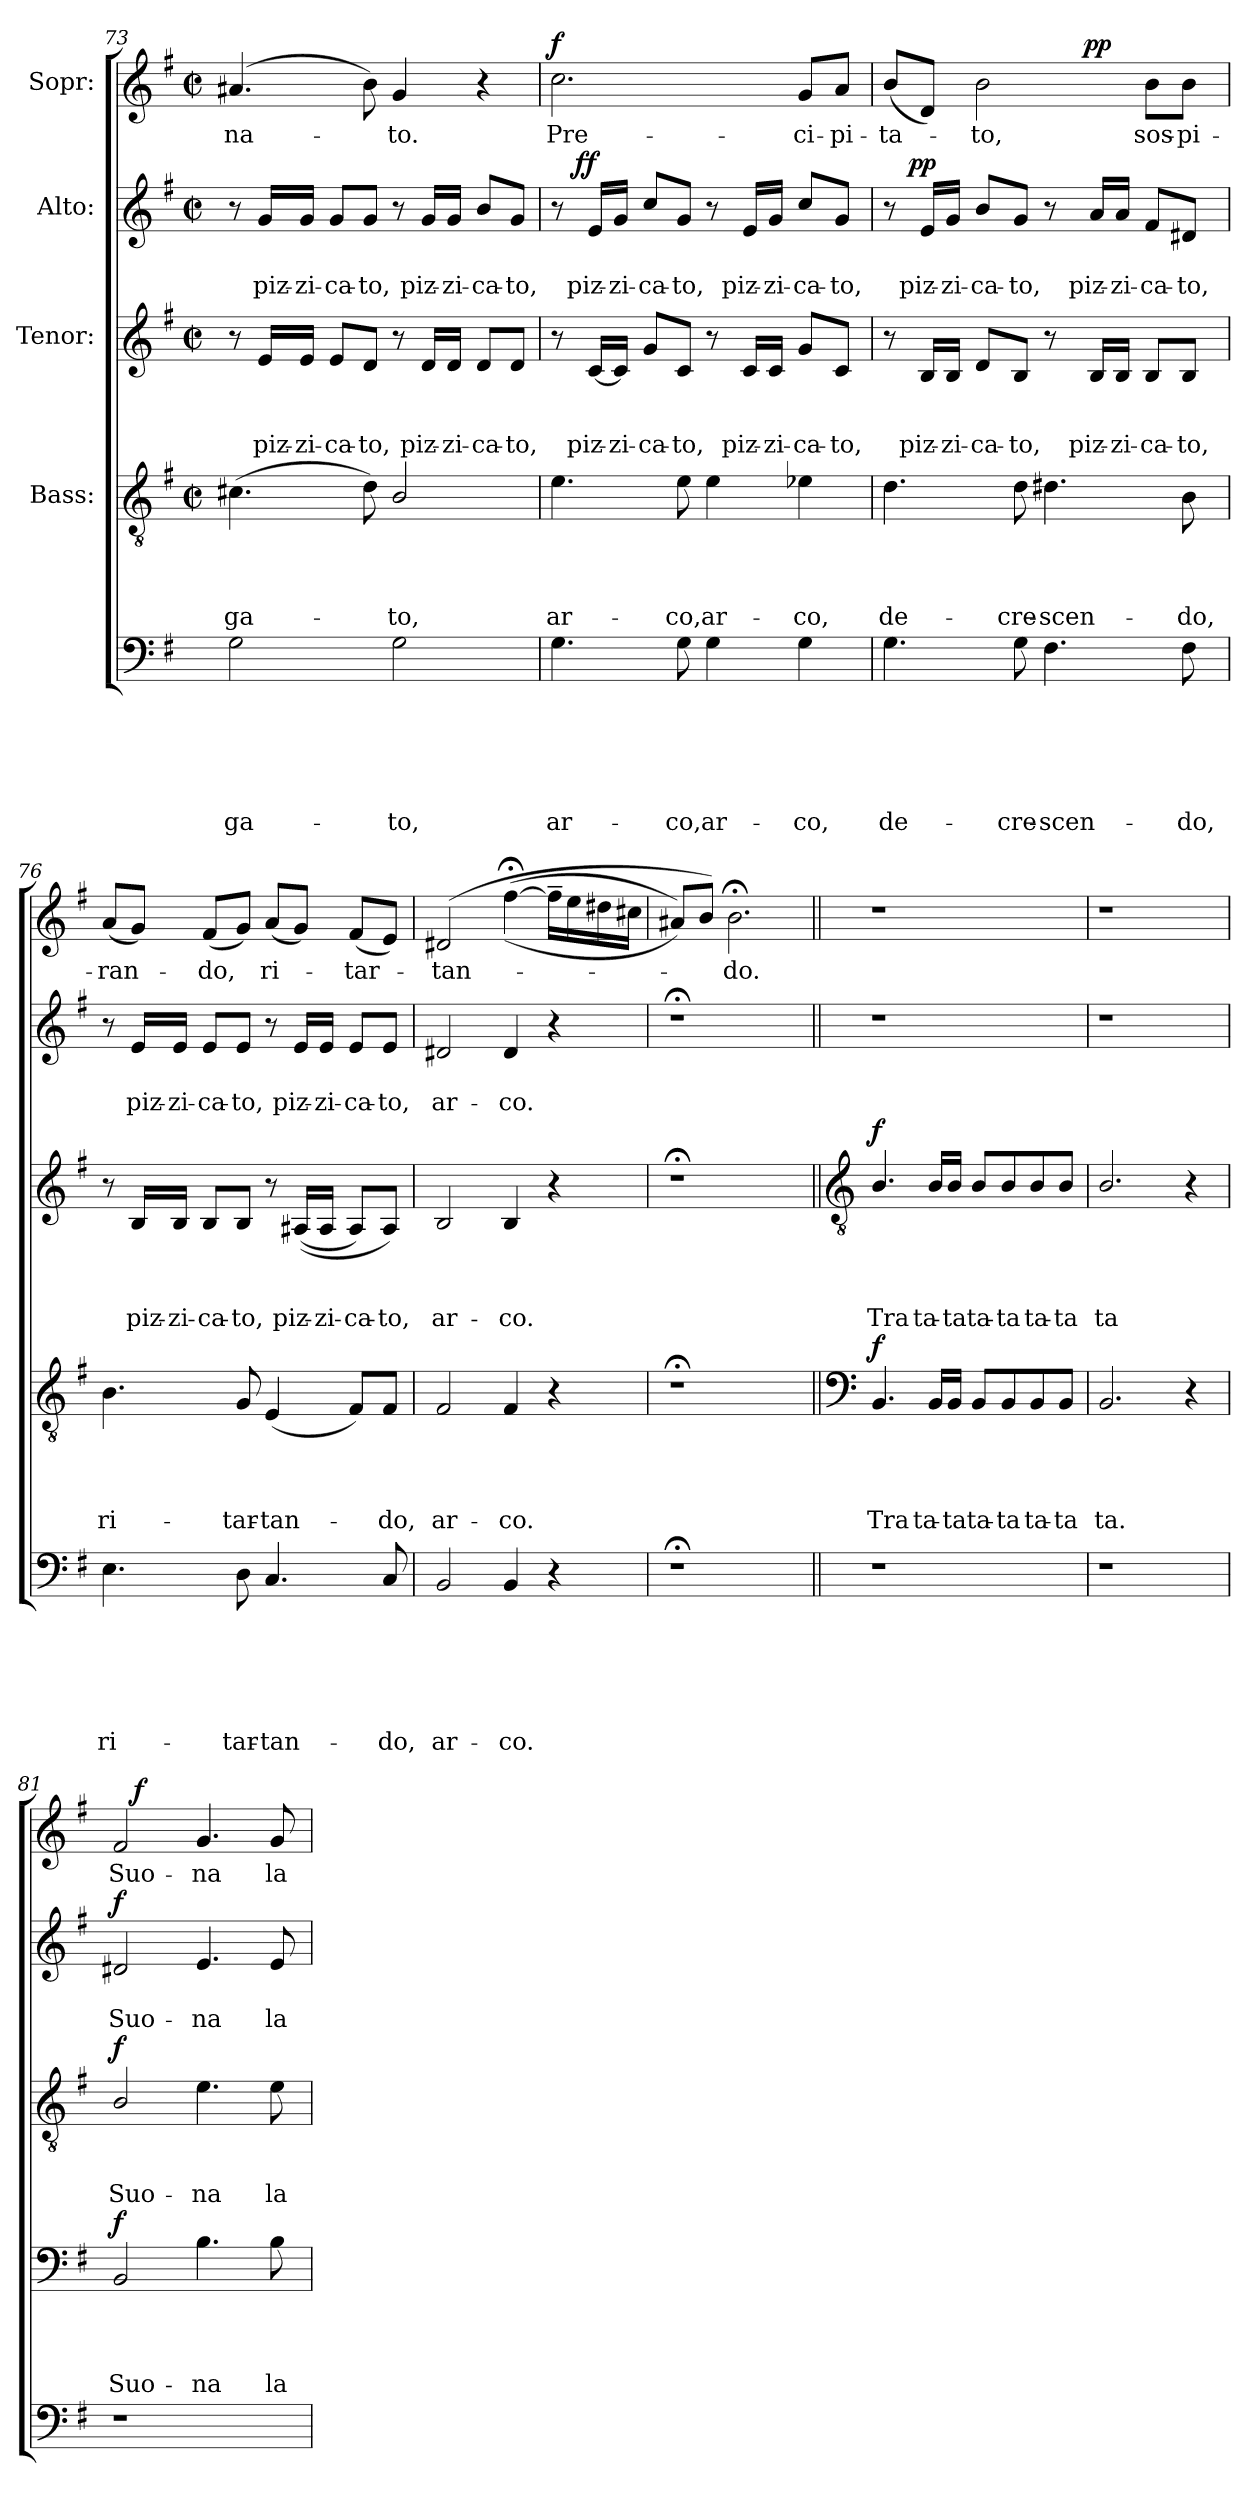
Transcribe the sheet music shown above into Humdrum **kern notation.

**kern	**text	**text	**text	**text	**text	**text	**kern	**text	**text	**text	**text	**dynam	**kern	**text	**text	**text	**dynam	**kern	**text	**text	**dynam	**kern	**text	**dynam
*part5	*part5	*part5	*part5	*part5	*part5	*part5	*part4	*part4	*part4	*part4	*part4	*part4	*part3	*part3	*part3	*part3	*part3	*part2	*part2	*part2	*part2	*part1	*part1	*part1
*staff5	*staff5	*staff5	*staff5	*staff5	*staff5	*staff5	*staff4	*staff4	*staff4	*staff4	*staff4	*staff4	*staff3	*staff3	*staff3	*staff3	*staff3	*staff2	*staff2	*staff2	*staff2	*staff1	*staff1	*staff1
*	*	*	*	*	*	*	*I"Bass:	*	*	*	*	*	*I"Tenor:	*	*	*	*	*I"Alto:	*	*	*	*I"Sopr:	*	*
*clefF4	*	*	*	*	*	*	*clefGv2	*	*	*	*	*	*clefG2	*	*	*	*	*clefG2	*	*	*	*clefG2	*	*
*k[f#]	*	*	*	*	*	*	*k[f#]	*	*	*	*	*	*k[f#]	*	*	*	*	*k[f#]	*	*	*	*k[f#]	*	*
*G:	*	*	*	*	*	*	*G:	*	*	*	*	*	*G:	*	*	*	*	*G:	*	*	*	*G:	*	*
*	*	*	*	*	*	*	*M2/2	*	*	*	*	*	*M2/2	*	*	*	*	*M2/2	*	*	*	*M2/2	*	*
*	*	*	*	*	*	*	*met(c|)	*	*	*	*	*	*met(c|)	*	*	*	*	*met(c|)	*	*	*	*met(c|)	*	*
=73	=73	=73	=73	=73	=73	=73	=73	=73	=73	=73	=73	=73	=73	=73	=73	=73	=73	=73	=73	=73	=73	=73	=73	=73
!	!	!	!	!	!	!LO:LY:b	!	!	!	!	!LO:LY:b	!	!	!	!	!	!	!	!	!	!	!	!LO:LY:b	!
2G\	.	.	.	.	.	-ga-	(>4.c#X\	.	.	.	-ga-	.	8r	.	.	.	.	8r	.	.	.	(<4.a#X/	-na-	.
!	!	!	!	!	!	!	!	!	!	!	!	!	!	!	!	!LO:LY:b	!	!	!	!LO:LY:b	!	!	!	!
.	.	.	.	.	.	.	.	.	.	.	.	.	16e/LL	.	.	piz-	.	16g/LL	.	piz-	.	.	.	.
!	!	!	!	!	!	!	!	!	!	!	!	!	!	!	!	!LO:LY:b	!	!	!	!LO:LY:b	!	!	!	!
.	.	.	.	.	.	.	.	.	.	.	.	.	16e/JJ	.	.	-zi-	.	(16g/JJ	.	-zi-	.	.	.	.
!	!	!	!	!	!	!	!	!	!	!	!	!	!	!	!	!LO:LY:b:rj	!	!	!	!LO:LY:b:rj	!	!	!	!
.	.	.	.	.	.	.	.	.	.	.	.	.	8e/L	.	.	-ca-	.	(8g/L	.	-ca-	.	.	.	.
!	!	!	!	!	!	!	!	!	!	!	!	!	!	!	!	!LO:LY:b	!	!	!	!LO:LY:b	!	!	!	!
.	.	.	.	.	.	.	8d\)	.	.	.	.	.	8d/J	.	.	-to,	.	8g/J	.	-to,	.	8b\)	.	.
!	!	!	!	!	!	!LO:LY:b	!	!	!	!	!LO:LY:b	!	!	!	!	!	!	!	!	!	!	!	!LO:LY:b	!
2G\	.	.	.	.	.	-to,	2B/	.	.	.	-to,	.	8r	.	.	.	.	8r	.	.	.	4g/	-to.	.
!	!	!	!	!	!	!	!	!	!	!	!	!	!	!	!	!LO:LY:b	!	!	!	!LO:LY:b	!	!	!	!
.	.	.	.	.	.	.	.	.	.	.	.	.	16d/LL	.	.	piz-	.	16g/LL	.	piz-	.	.	.	.
!	!	!	!	!	!	!	!	!	!	!	!	!	!	!	!	!LO:LY:b	!	!	!	!LO:LY:b	!	!	!	!
.	.	.	.	.	.	.	.	.	.	.	.	.	16d/JJ	.	.	-zi-	.	16g/JJ	.	-zi-	.	.	.	.
!	!	!	!	!	!	!	!	!	!	!	!	!	!	!	!	!LO:LY:b:rj	!	!	!	!LO:LY:b	!	!	!	!
.	.	.	.	.	.	.	.	.	.	.	.	.	8d/L	.	.	-ca-	.	8b/L	.	-ca-	.	4r	.	.
!	!	!	!	!	!	!	!	!	!	!	!	!	!	!	!	!LO:LY:b	!	!	!	!LO:LY:b	!	!	!	!
.	.	.	.	.	.	.	.	.	.	.	.	.	8d/J	.	.	-to,	.	8g/J	.	-to,	.	.	.	.
!!LO:PB:g=z
=74	=74	=74	=74	=74	=74	=74	=74	=74	=74	=74	=74	=74	=74	=74	=74	=74	=74	=74	=74	=74	=74	=74	=74	=74
!	!	!	!	!	!	!LO:LY:b	!	!	!	!	!LO:LY:b:rj	!	!	!	!	!	!	!	!	!	!	!	!LO:LY:b	!LO:DY:a
*	*	*	*	*	*	*	*	*	*	*	*	*	*	*	*	*	*	*^	*	*	*	*	*	*
4.G\	.	.	.	.	.	ar-	4.e\	.	.	.	ar-	.	8r	.	.	.	.	8r	16.ryy	.	.	.	2.cc\	Pre-	f
!	!	!	!	!	!	!	!	!	!	!	!	!	!	!	!	!	!	!	!	!	!	!LO:DY:a	!	!	!
!	!	!	!	!	!	!	!	!	!	!	!	!	!	!	!	!	!	!	!	!	!	!LO:DY:n=1:b	!	!	!
.	.	.	.	.	.	.	.	.	.	.	.	.	.	.	.	.	.	.	2ryy	.	.	f f	.	.	.
!	!	!	!	!	!	!	!	!	!	!	!	!	!	!	!	!LO:LY:b	!	!	!	!	!LO:LY:b	!	!	!	!
.	.	.	.	.	.	.	.	.	.	.	.	.	[>16c/LL	.	.	piz-	.	16e/LL	.	.	piz-	.	.	.	.
!	!	!	!	!	!	!	!	!	!	!	!	!	!	!	!	!LO:LY:b:rj	!	!	!	!	!LO:LY:b	!	!	!	!
.	.	.	.	.	.	.	.	.	.	.	.	.	16c/JJ]	.	.	-zi-	.	16g/JJ	.	.	-zi-	.	.	.	.
!	!	!	!	!	!	!	!	!	!	!	!	!	!	!	!	!LO:LY:b	!	!	!	!	!LO:LY:b:rj	!	!	!	!
.	.	.	.	.	.	.	.	.	.	.	.	.	8g/L	.	.	-ca-	.	8cc/L	.	.	-ca-	.	.	.	.
!	!	!	!	!	!	!LO:LY:b	!	!	!	!	!LO:LY:b	!	!	!	!	!LO:LY:b	!	!	!	!	!LO:LY:b	!	!	!	!
8G\	.	.	.	.	.	-co,	8e\	.	.	.	-co,	.	8c/J	.	.	-to,	.	8g/J	.	.	-to,	.	.	.	.
!	!	!	!	!	!	!LO:LY:b	!	!	!	!	!LO:LY:b	!	!	!	!	!	!	!	!	!	!	!	!	!	!
4G\	.	.	.	.	.	ar-	4e\	.	.	.	ar-	.	8r	.	.	.	.	8r	.	.	.	.	.	.	.
.	.	.	.	.	.	.	.	.	.	.	.	.	.	.	.	.	.	.	4ryy	.	.	.	.	.	.
!	!	!	!	!	!	!	!	!	!	!	!	!	!	!	!	!LO:LY:b	!	!	!	!	!LO:LY:b	!	!	!	!
.	.	.	.	.	.	.	.	.	.	.	.	.	16c/LL	.	.	piz-	.	16e/LL	.	.	piz-	.	.	.	.
!	!	!	!	!	!	!	!	!	!	!	!	!	!	!	!	!LO:LY:b	!	!	!	!	!LO:LY:b	!	!	!	!
.	.	.	.	.	.	.	.	.	.	.	.	.	16c/JJ	.	.	-zi-	.	16g/JJ	.	.	-zi-	.	.	.	.
!	!	!	!	!	!	!LO:LY:b	!	!	!	!	!LO:LY:b	!	!	!	!	!LO:LY:b:rj	!	!	!	!	!LO:LY:b:rj	!	!	!LO:LY:b	!
4G\	.	.	.	.	.	-co,	4e-X\	.	.	.	-co,	.	8g/L	.	.	-ca-	.	8cc/L	.	.	-ca-	.	8g/L	-ci-	.
.	.	.	.	.	.	.	.	.	.	.	.	.	.	.	.	.	.	.	8ryy	.	.	.	.	.	.
!	!	!	!	!	!	!	!	!	!	!	!	!	!	!	!	!LO:LY:b	!	!	!	!	!LO:LY:b	!	!	!LO:LY:b	!
.	.	.	.	.	.	.	.	.	.	.	.	.	8c/J	.	.	-to,	.	8g/J	.	.	-to,	.	8a/J	-pi-	.
.	.	.	.	.	.	.	.	.	.	.	.	.	.	.	.	.	.	.	32ryy	.	.	.	.	.	.
=75	=75	=75	=75	=75	=75	=75	=75	=75	=75	=75	=75	=75	=75	=75	=75	=75	=75	=75	=75	=75	=75	=75	=75	=75	=75
!	!	!	!	!	!	!LO:LY:b	!	!	!	!	!LO:LY:b	!	!	!	!	!	!	!	!	!	!	!	!	!LO:LY:b	!
*	*	*	*	*	*	*	*	*	*	*	*	*	*	*	*	*	*	*	*	*	*	*	*^	*	*
4.G\	.	.	.	.	.	de-	4.d\	.	.	.	de-	.	8r	.	.	.	.	8r	16.ryy	.	.	.	(<8b/L	3ryy	-ta-	.
!	!	!	!	!	!	!	!	!	!	!	!	!	!	!	!	!	!	!	!	!	!	!LO:DY:a	!	!	!	!
!	!	!	!	!	!	!	!	!	!	!	!	!	!	!	!	!	!	!	!	!	!	!LO:DY:n=1:b	!	!	!	!
.	.	.	.	.	.	.	.	.	.	.	.	.	.	.	.	.	.	.	2ryy	.	.	p p	.	.	.	.
!	!	!	!	!	!	!	!	!	!	!	!	!	!	!	!	!LO:LY:b	!	!	!	!	!LO:LY:b	!	!	!	!	!
.	.	.	.	.	.	.	.	.	.	.	.	.	16B/LL	.	.	piz-	.	16e/LL	.	.	piz-	.	8d/J)	.	.	.
!	!	!	!	!	!	!	!	!	!	!	!	!	!	!	!	!LO:LY:b	!	!	!	!	!LO:LY:b	!	!	!	!	!
.	.	.	.	.	.	.	.	.	.	.	.	.	16B/JJ	.	.	-zi-	.	16g/JJ	.	.	-zi-	.	.	.	.	.
!	!	!	!	!	!	!	!	!	!	!	!	!	!	!	!	!LO:LY:b	!	!	!	!	!LO:LY:b	!	!	!	!LO:LY:b	!
.	.	.	.	.	.	.	.	.	.	.	.	.	8d/L	.	.	-ca-	.	8b/L	.	.	-ca-	.	2b\	.	-to,	.
.	.	.	.	.	.	.	.	.	.	.	.	.	.	.	.	.	.	.	.	.	.	.	.	6ryy	.	.
!	!	!	!	!	!	!LO:LY:b	!	!	!	!	!LO:LY:b	!	!	!	!	!LO:LY:b	!	!	!	!	!LO:LY:b	!	!	!	!	!
8G\	.	.	.	.	.	-cre-	8d\	.	.	.	-cre-	.	8B/J	.	.	-to,	.	8g/J	.	.	-to,	.	.	.	.	.
!	!	!	!	!	!	!LO:LY:b	!	!	!	!	!LO:LY:b	!	!	!	!	!	!	!	!	!	!	!	!	!	!	!
4.F#\	.	.	.	.	.	-scen-	4.d#X\	.	.	.	-scen-	.	8r	.	.	.	.	8r	.	.	.	.	.	12ryy	.	.
.	.	.	.	.	.	.	.	.	.	.	.	.	.	.	.	.	.	.	.	.	.	.	.	48.ryy	.	.
.	.	.	.	.	.	.	.	.	.	.	.	.	.	.	.	.	.	.	4ryy	.	.	.	.	.	.	.
!	!	!	!	!	!	!	!	!	!	!	!	!	!	!	!	!	!	!	!	!	!	!	!	!	!	!LO:DY:a
.	.	.	.	.	.	.	.	.	.	.	.	.	.	.	.	.	.	.	.	.	.	.	.	3ryy	.	pp
!	!	!	!	!	!	!	!	!	!	!	!	!	!	!	!	!LO:LY:b	!	!	!	!	!LO:LY:b	!	!	!	!	!
.	.	.	.	.	.	.	.	.	.	.	.	.	16B/LL	.	.	piz-	.	16a/LL	.	.	piz-	.	.	.	.	.
!	!	!	!	!	!	!	!	!	!	!	!	!	!	!	!	!LO:LY:b	!	!	!	!	!LO:LY:b	!	!	!	!	!
.	.	.	.	.	.	.	.	.	.	.	.	.	16B/JJ	.	.	-zi-	.	16a/JJ	.	.	-zi-	.	.	.	.	.
!	!	!	!	!	!	!	!	!	!	!	!	!	!	!	!	!LO:LY:b:rj	!	!	!	!	!LO:LY:b:rj	!	!	!	!LO:LY:b	!
.	.	.	.	.	.	.	.	.	.	.	.	.	8B/L	.	.	-ca-	.	8f#/L	.	.	-ca-	.	8b\L	.	sos-	.
.	.	.	.	.	.	.	.	.	.	.	.	.	.	.	.	.	.	.	8ryy	.	.	.	.	.	.	.
!	!	!	!	!	!	!LO:LY:b	!	!	!	!	!LO:LY:b	!	!	!	!	!LO:LY:b	!	!	!	!	!LO:LY:b	!	!	!	!LO:LY:b	!
8F#\	.	.	.	.	.	-do,	8B\	.	.	.	-do,	.	8B/J	.	.	-to,	.	8d#X/J	.	.	-to,	.	8b\J	.	-pi-	.
.	.	.	.	.	.	.	.	.	.	.	.	.	.	.	.	.	.	.	.	.	.	.	.	24ryy	.	.
.	.	.	.	.	.	.	.	.	.	.	.	.	.	.	.	.	.	.	32ryy	.	.	.	.	.	.	.
.	.	.	.	.	.	.	.	.	.	.	.	.	.	.	.	.	.	.	.	.	.	.	.	96ryy	.	.
!!LO:LB:g=z
=76	=76	=76	=76	=76	=76	=76	=76	=76	=76	=76	=76	=76	=76	=76	=76	=76	=76	=76	=76	=76	=76	=76	=76	=76	=76	=76
!	!	!	!	!	!	!LO:LY:b	!	!	!	!	!LO:LY:b	!	!	!	!	!	!	!	!	!	!	!	!	!	!LO:LY:b	!
*	*	*	*	*	*	*	*	*	*	*	*	*	*	*	*	*	*	*v	*v	*	*	*	*	*	*	*
*	*	*	*	*	*	*	*	*	*	*	*	*	*	*	*	*	*	*	*	*	*	*v	*v	*	*
4.E\	.	.	.	.	.	ri-	4.B\	.	.	.	ri-	.	8r	.	.	.	.	8r	.	.	.	(<8a/L	-ran-	.
!	!	!	!	!	!	!	!	!	!	!	!	!	!	!	!	!LO:LY:b	!	!	!	!LO:LY:b	!	!	!	!
.	.	.	.	.	.	.	.	.	.	.	.	.	16B/LL	.	.	piz-	.	16e/LL	.	piz-	.	8g/J)	.	.
!	!	!	!	!	!	!	!	!	!	!	!	!	!	!	!	!LO:LY:b:rj	!	!	!	!LO:LY:b	!	!	!	!
.	.	.	.	.	.	.	.	.	.	.	.	.	16B/JJ	.	.	-zi-	.	16e/JJ	.	-zi-	.	.	.	.
!	!	!	!	!	!	!	!	!	!	!	!	!	!	!	!	!LO:LY:b	!	!	!	!LO:LY:b	!	!	!LO:LY:b	!
.	.	.	.	.	.	.	.	.	.	.	.	.	8B/L	.	.	-ca-	.	8e/L	.	-ca-	.	(<8f#/L	-do,	.
!	!	!	!	!	!	!LO:LY:b	!	!	!	!	!LO:LY:b	!	!	!	!	!LO:LY:b	!	!	!	!LO:LY:b:rj	!	!	!	!
8D\	.	.	.	.	.	-tar-	8G/	.	.	.	-tar-	.	8B/J	.	.	-to,	.	8e/J	.	-to,	.	8g/J)	.	.
!	!	!	!	!	!	!LO:LY:b	!	!	!	!	!LO:LY:b	!	!	!	!	!	!	!	!	!	!	!	!LO:LY:b	!
4.C/	.	.	.	.	.	-tan-	(<4E/	.	.	.	-tan-	.	8r	.	.	.	.	8r	.	.	.	(<8a/L	ri-	.
!	!	!	!	!	!	!	!	!	!	!	!	!	!	!	!	!LO:LY:b	!	!	!	!LO:LY:b	!	!	!	!
.	.	.	.	.	.	.	.	.	.	.	.	.	(>(>16A#X/LL	.	.	piz-	.	16e/LL	.	piz-	.	8g/J)	.	.
!	!	!	!	!	!	!	!	!	!	!	!	!	!	!	!	!LO:LY:b	!	!	!	!LO:LY:b	!	!	!	!
.	.	.	.	.	.	.	.	.	.	.	.	.	16A#/JJ	.	.	-zi-	.	16e/JJ	.	-zi-	.	.	.	.
!	!	!	!	!	!	!	!	!	!	!	!	!	!	!	!	!LO:LY:b	!	!	!	!LO:LY:b	!	!	!LO:LY:b	!
.	.	.	.	.	.	.	8F#/L)	.	.	.	.	.	8A#/L)	.	.	-ca-	.	8e/L	.	-ca-	.	(<8f#/L	-tar-	.
!	!	!	!	!	!	!LO:LY:b	!	!	!	!	!LO:LY:b	!	!	!	!	!LO:LY:b:rj	!	!	!	!LO:LY:b:rj	!	!	!	!
8C/	.	.	.	.	.	-do,	8F#/J	.	.	.	-do,	.	8A#/J)	.	.	-to,	.	8e/J	.	-to,	.	8e/J)	.	.
=77	=77	=77	=77	=77	=77	=77	=77	=77	=77	=77	=77	=77	=77	=77	=77	=77	=77	=77	=77	=77	=77	=77	=77	=77
!	!	!	!	!	!	!LO:LY:b	!	!	!	!	!LO:LY:b	!	!	!	!	!LO:LY:b	!	!	!	!LO:LY:b	!	!	!LO:LY:b	!
2BB/	.	.	.	.	.	ar-	2F#/	.	.	.	ar-	.	2B/	.	.	ar-	.	2d#X/	.	ar-	.	(2d#X/	-tan-	.
!	!	!	!	!	!	!LO:LY:b	!	!	!	!	!LO:LY:b	!	!	!	!	!LO:LY:b	!	!	!	!LO:LY:b	!	!	!	!
4BB/	.	.	.	.	.	-co.	4F#/	.	.	.	-co.	.	4B/	.	.	-co.	.	4d#/	.	-co.	.	(>(<[>4ff#;<\	.	.
4r	.	.	.	.	.	.	4r	.	.	.	.	.	4r	.	.	.	.	4r	.	.	.	16ff#~>\LL]	.	.
.	.	.	.	.	.	.	.	.	.	.	.	.	.	.	.	.	.	.	.	.	.	16ee\	.	.
.	.	.	.	.	.	.	.	.	.	.	.	.	.	.	.	.	.	.	.	.	.	16dd#X\	.	.
.	.	.	.	.	.	.	.	.	.	.	.	.	.	.	.	.	.	.	.	.	.	16cc#X\JJ	.	.
=78	=78	=78	=78	=78	=78	=78	=78	=78	=78	=78	=78	=78	=78	=78	=78	=78	=78	=78	=78	=78	=78	=78	=78	=78
1r;<	.	.	.	.	.	.	1r;<	.	.	.	.	.	1r;<	.	.	.	.	1r;<	.	.	.	8a#X/L))	.	.
.	.	.	.	.	.	.	.	.	.	.	.	.	.	.	.	.	.	.	.	.	.	8b/J)	.	.
!	!	!	!	!	!	!	!	!	!	!	!	!	!	!	!	!	!	!	!	!	!	!	!LO:LY:b	!
.	.	.	.	.	.	.	.	.	.	.	.	.	.	.	.	.	.	.	.	.	.	2.b;<\	-do.	.
!!LO:PB:g=z
=79||	=79||	=79||	=79||	=79||	=79||	=79||	=79||	=79||	=79||	=79||	=79||	=79||	=79||	=79||	=79||	=79||	=79||	=79||	=79||	=79||	=79||	=79||	=79||	=79||
*	*	*	*	*	*	*	*clefF4	*	*	*	*	*	*clefGv2	*	*	*	*	*	*	*	*	*	*	*
!	!	!	!	!	!	!	!	!	!	!	!LO:LY:b	!LO:DY:a	!	!	!	!LO:LY:b	!LO:DY:a	!	!	!	!	!	!	!
1r	.	.	.	.	.	.	4.BB/	.	.	.	Tra	f	4.B/	.	.	Tra	f	1r	.	.	.	1r	.	.
!	!	!	!	!	!	!	!	!	!	!	!LO:LY:b	!	!	!	!	!LO:LY:b	!	!	!	!	!	!	!	!
.	.	.	.	.	.	.	16BB/LL	.	.	.	ta-	.	16B/LL	.	.	ta-	.	.	.	.	.	.	.	.
!	!	!	!	!	!	!	!	!	!	!	!LO:LY:b:rj	!	!	!	!	!LO:LY:b:rj	!	!	!	!	!	!	!	!
.	.	.	.	.	.	.	16BB/JJ	.	.	.	-ta	.	16B/JJ	.	.	-ta	.	.	.	.	.	.	.	.
!	!	!	!	!	!	!	!	!	!	!	!LO:LY:b	!	!	!	!	!LO:LY:b	!	!	!	!	!	!	!	!
.	.	.	.	.	.	.	8BB/L	.	.	.	ta-	.	8B/L	.	.	ta-	.	.	.	.	.	.	.	.
!	!	!	!	!	!	!	!	!	!	!	!LO:LY:b:rj	!	!	!	!	!LO:LY:b:rj	!	!	!	!	!	!	!	!
.	.	.	.	.	.	.	8BB/	.	.	.	-ta	.	8B/	.	.	-ta	.	.	.	.	.	.	.	.
!	!	!	!	!	!	!	!	!	!	!	!LO:LY:b	!	!	!	!	!LO:LY:b	!	!	!	!	!	!	!	!
.	.	.	.	.	.	.	8BB/	.	.	.	ta-	.	8B/	.	.	ta-	.	.	.	.	.	.	.	.
!	!	!	!	!	!	!	!	!	!	!	!LO:LY:b	!	!	!	!	!LO:LY:b	!	!	!	!	!	!	!	!
.	.	.	.	.	.	.	8BB/J	.	.	.	-ta	.	8B/J	.	.	-ta	.	.	.	.	.	.	.	.
=80	=80	=80	=80	=80	=80	=80	=80	=80	=80	=80	=80	=80	=80	=80	=80	=80	=80	=80	=80	=80	=80	=80	=80	=80
!	!	!	!	!	!	!	!	!	!	!	!LO:LY:b	!	!	!	!	!LO:LY:b	!	!	!	!	!	!	!	!
1r	.	.	.	.	.	.	2.BB/	.	.	.	ta.	.	2.B/	.	.	ta	.	1r	.	.	.	1r	.	.
.	.	.	.	.	.	.	4r	.	.	.	.	.	4r	.	.	.	.	.	.	.	.	.	.	.
=81	=81	=81	=81	=81	=81	=81	=81	=81	=81	=81	=81	=81	=81	=81	=81	=81	=81	=81	=81	=81	=81	=81	=81	=81
!	!	!	!	!	!	!	!	!	!	!	!LO:LY:b	!LO:DY:a	!	!	!	!LO:LY:b	!LO:DY:a	!	!	!LO:LY:b	!LO:DY:a	!	!LO:LY:b	!
*	*	*	*	*	*	*	*	*	*	*	*	*	*	*	*	*	*	*	*	*	*	*^	*	*
1r	.	.	.	.	.	.	2BB/	.	.	.	Suo-	f	2B/	.	.	Suo-	f	2d#X/	.	Suo-	f	2f#/	24ryy	Suo-	.
.	.	.	.	.	.	.	.	.	.	.	.	.	.	.	.	.	.	.	.	.	.	.	96ryy	.	.
!	!	!	!	!	!	!	!	!	!	!	!	!	!	!	!	!	!	!	!	!	!	!	!	!	!LO:DY:a
.	.	.	.	.	.	.	.	.	.	.	.	.	.	.	.	.	.	.	.	.	.	.	3%2ryy	.	f
!	!	!	!	!	!	!	!	!	!	!	!LO:LY:b	!	!	!	!	!LO:LY:b	!	!	!	!LO:LY:b	!	!	!	!LO:LY:b	!
.	.	.	.	.	.	.	4.B\	.	.	.	-na	.	4.e\	.	.	-na	.	4.e/	.	-na	.	4.g/	.	-na	.
.	.	.	.	.	.	.	.	.	.	.	.	.	.	.	.	.	.	.	.	.	.	.	6ryy	.	.
!	!	!	!	!	!	!	!	!	!	!	!LO:LY:b	!	!	!	!	!LO:LY:b	!	!	!	!LO:LY:b	!	!	!	!LO:LY:b	!
.	.	.	.	.	.	.	8B\	.	.	.	la	.	8e\	.	.	la	.	8e/	.	la	.	8g/	.	la	.
.	.	.	.	.	.	.	.	.	.	.	.	.	.	.	.	.	.	.	.	.	.	.	12ryy	.	.
.	.	.	.	.	.	.	.	.	.	.	.	.	.	.	.	.	.	.	.	.	.	.	48.ryy	.	.
*	*	*	*	*	*	*	*	*	*	*	*	*	*	*	*	*	*	*	*	*	*	*v	*v	*	*
=	=	=	=	=	=	=	=	=	=	=	=	=	=	=	=	=	=	=	=	=	=	=	=	=
*-	*-	*-	*-	*-	*-	*-	*-	*-	*-	*-	*-	*-	*-	*-	*-	*-	*-	*-	*-	*-	*-	*-	*-	*-
